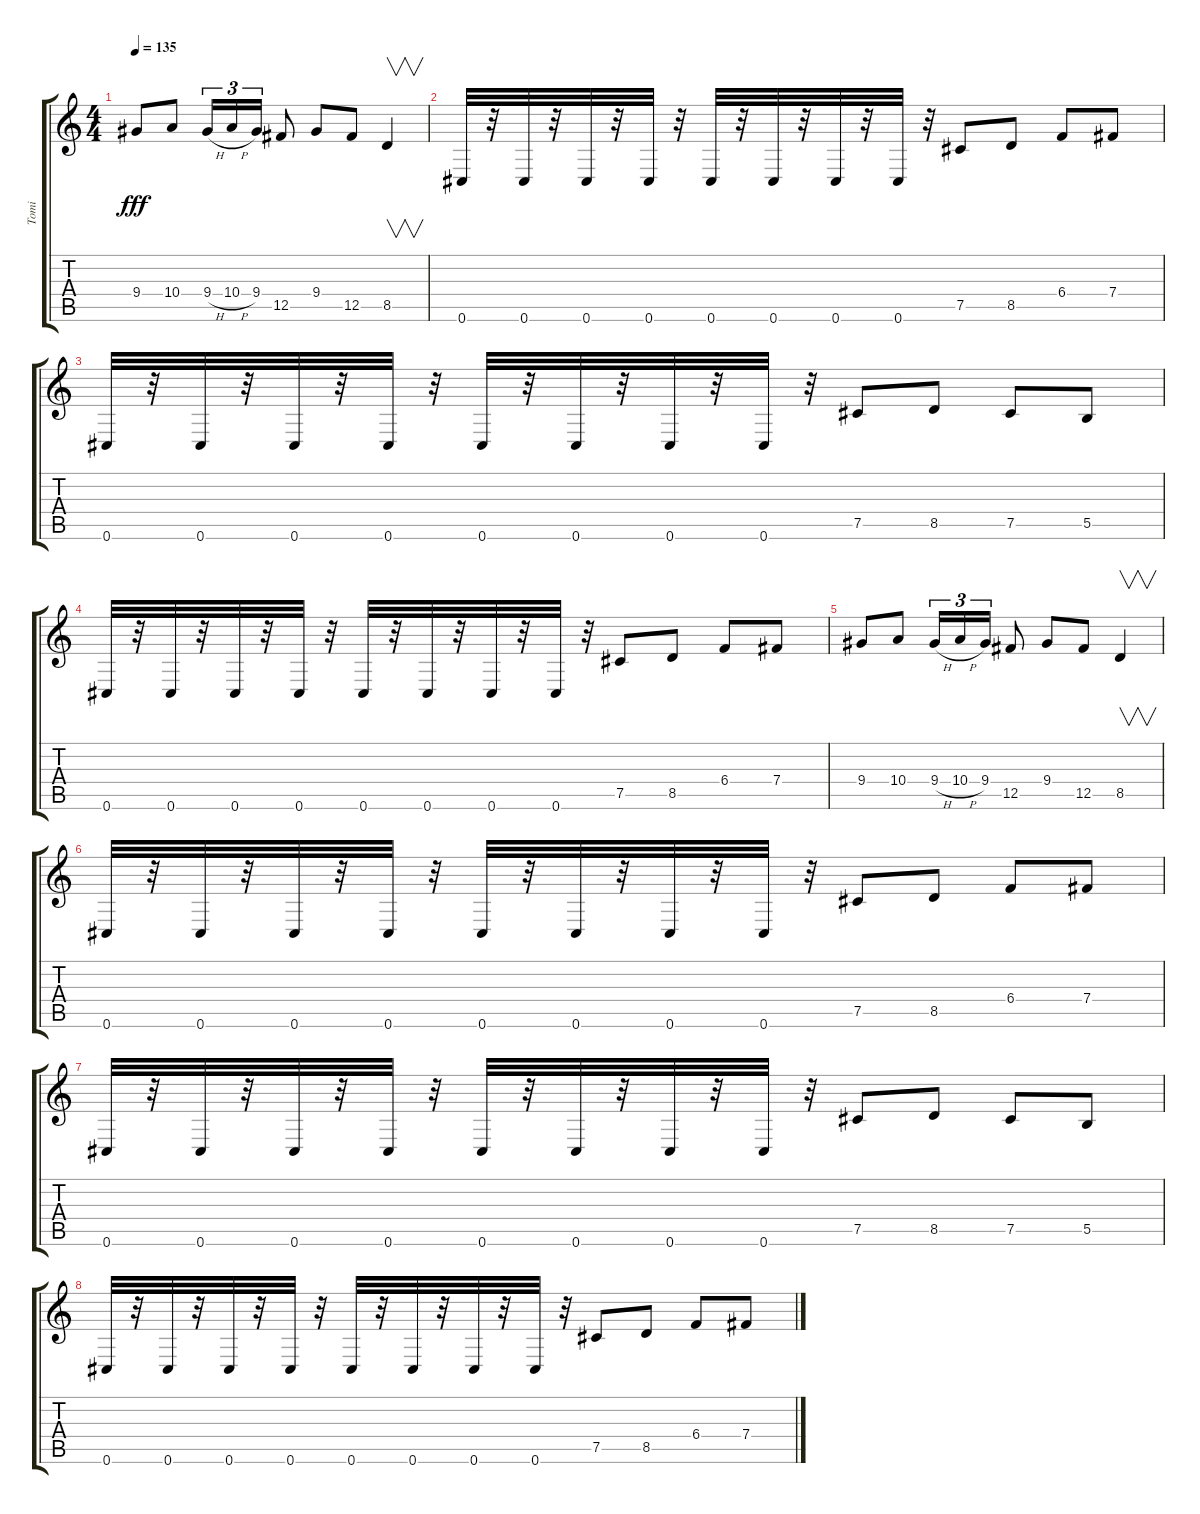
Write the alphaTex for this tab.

\track ("Tomi" "Tomi") {instrument distortionguitar}
\staff {score tabs}
\tuning (Db4 Ab3 E3 B2 Gb2 Db2) {hide}
\ts (4 4)
\tempo 135
\clef g2
\ks c
9.4.8{dy fff} 10.4.8 9.4{h}.16{tu (3 2)} 10.4{h}.16{tu (3 2)} 9.4.16{tu (3 2)} 12.5.8 9.4.8 12.5.8 8.5.4{v} |
0.6.32 r.32 0.6.32 r.32 0.6.32 r.32 0.6.32 r.32 0.6.32 r.32 0.6.32 r.32 0.6.32 r.32 0.6.32 r.32 7.5.8 8.5.8 6.4.8 7.4.8 |
0.6.32 r.32 0.6.32 r.32 0.6.32 r.32 0.6.32 r.32 0.6.32 r.32 0.6.32 r.32 0.6.32 r.32 0.6.32 r.32 7.5.8 8.5.8 7.5.8 5.5.8 |
0.6.32 r.32 0.6.32 r.32 0.6.32 r.32 0.6.32 r.32 0.6.32 r.32 0.6.32 r.32 0.6.32 r.32 0.6.32 r.32 7.5.8 8.5.8 6.4.8 7.4.8 |
9.4.8 10.4.8 9.4{h}.16{tu (3 2)} 10.4{h}.16{tu (3 2)} 9.4.16{tu (3 2)} 12.5.8 9.4.8 12.5.8 8.5.4{v} |
0.6.32 r.32 0.6.32 r.32 0.6.32 r.32 0.6.32 r.32 0.6.32 r.32 0.6.32 r.32 0.6.32 r.32 0.6.32 r.32 7.5.8 8.5.8 6.4.8 7.4.8 |
0.6.32 r.32 0.6.32 r.32 0.6.32 r.32 0.6.32 r.32 0.6.32 r.32 0.6.32 r.32 0.6.32 r.32 0.6.32 r.32 7.5.8 8.5.8 7.5.8 5.5.8 |
0.6.32 r.32 0.6.32 r.32 0.6.32 r.32 0.6.32 r.32 0.6.32 r.32 0.6.32 r.32 0.6.32 r.32 0.6.32 r.32 7.5.8 8.5.8 6.4.8 7.4.8
